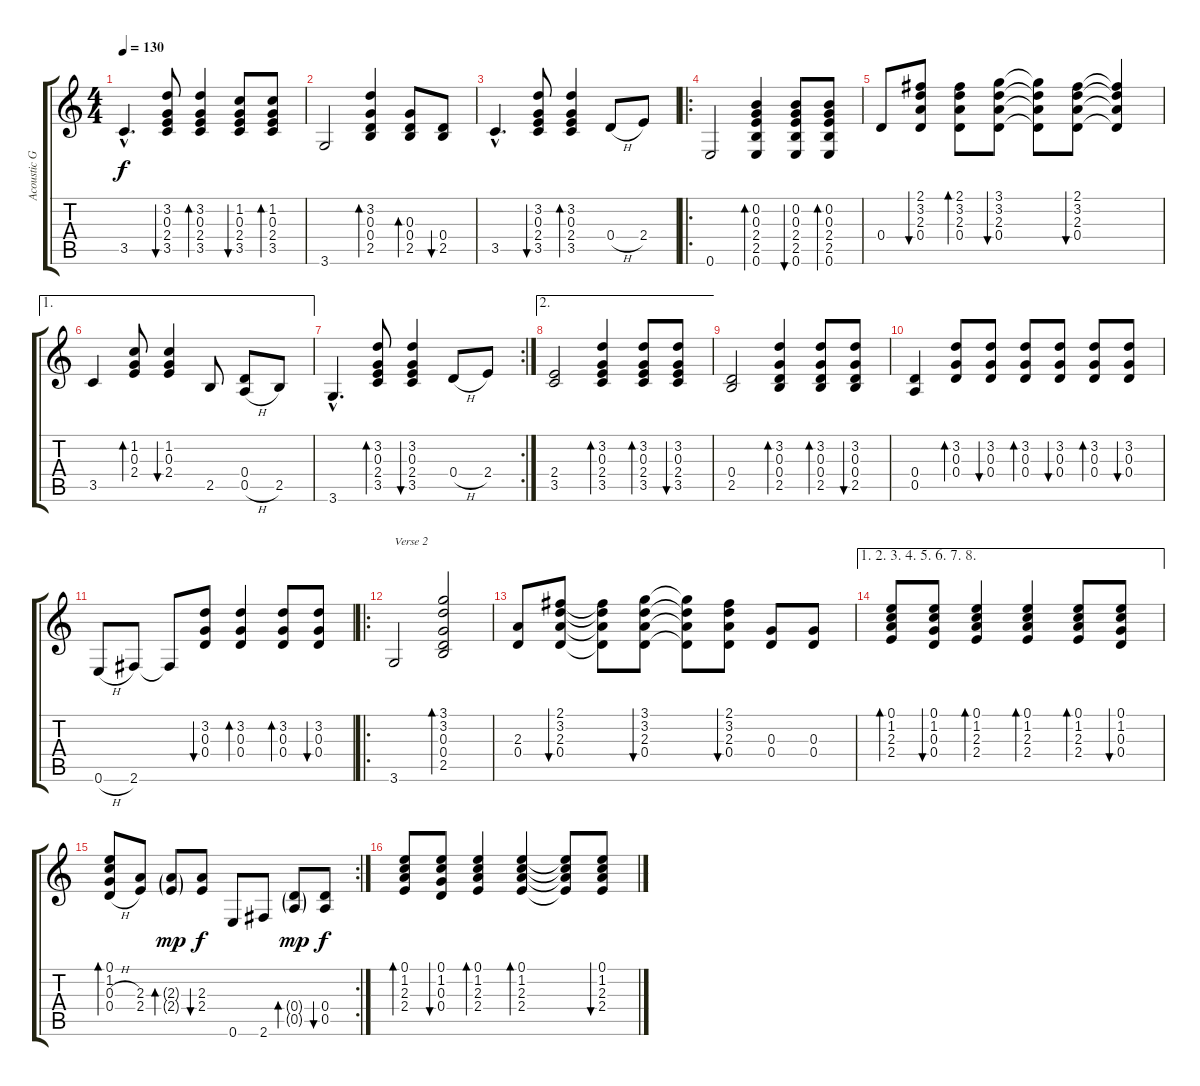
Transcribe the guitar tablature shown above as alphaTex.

\track ("Acoustic Guitar" "Acoustic G") {instrument acousticguitarnylon}
\staff {score tabs}
\tuning (E4 B3 G3 D3 A2 E2) {hide}
\ts (4 4)
\tempo 130
\clef g2
\ks c
3.5{hac}.4{d dy f} (3.2 0.3 2.4 3.5).8{bu 30} (3.2 0.3 2.4 3.5).4{bd 30} (1.2 0.3 2.4 3.5).8{bu 30} (1.2 0.3 2.4 3.5).8{bd 30} |
3.6.2 (3.2 0.3 0.4 2.5).4{bd 30} (0.3 0.4 2.5).8{bd 30} (0.4 2.5).8{bu 30} |
3.5{hac}.4{d} (3.2 0.3 2.4 3.5).8{bu 30} (3.2 0.3 2.4 3.5).4{bd 30} 0.4{h}.8 2.4.8 |
\ro
0.6.2 (0.2 0.3 2.4 2.5 0.6).4{bd 30} (0.2 0.3 2.4 2.5 0.6).8{bu 30} (0.2 0.3 2.4 2.5 0.6).8{bd 30} |
0.4.8 (2.1 3.2 2.3 0.4).8{bu 30} (2.1 3.2 2.3 0.4).8{bd 30} (3.1 3.2 2.3 0.4).8{bu 30} (3.1{t} 3.2{t} 2.3{t} 0.4{t}).8 (2.1 3.2 2.3 0.4).8{bu 30} (2.1{t} 3.2{t} 2.3{t} 0.4{t}).4 |
\ae 1
3.5.4 (1.2 0.3 2.4).8{bd 30} (1.2 0.3 2.4).4{bu 30} 2.5.8 (0.4 0.5{h}).8 2.5.8 |
\rc 2
3.6{hac}.4{d} (3.2 0.3 2.4 3.5).8{bd 30} (3.2 0.3 2.4 3.5).4{bu 30} 0.4{h}.8 2.4.8 |
\ae 2
(2.4 3.5).2 (3.2 0.3 2.4 3.5).4{bd 30} (3.2 0.3 2.4 3.5).8{bd 30} (3.2 0.3 2.4 3.5).8{bu 30} |
(0.4 2.5).2 (3.2 0.3 0.4 2.5).4{bd 30} (3.2 0.3 0.4 2.5).8{bd 30} (3.2 0.3 0.4 2.5).8{bu 30} |
(0.4 0.5).4 (3.2 0.3 0.4).8{bd 30} (3.2 0.3 0.4).8{bu 30} (3.2 0.3 0.4).8{bd 30} (3.2 0.3 0.4).8{bu 30} (3.2 0.3 0.4).8{bd 30} (3.2 0.3 0.4).8{bu 30} |
0.6{h}.8 2.6.8 2.6{t}.8 (3.2 0.3 0.4).8{bu 30} (3.2 0.3 0.4).4{bd 30} (3.2 0.3 0.4).8{bd 30} (3.2 0.3 0.4).8{bu 30} |
\ro
3.6.2{txt "Verse 2"} (3.1 3.2 0.3 0.4 2.5).2{bd 30} |
(2.3 0.4).8 (2.1 3.2 2.3 0.4).8{bu 30} (2.1{t} 3.2{t} 2.3{t} 0.4{t}).8 (3.1 3.2 2.3 0.4).8{bu 30} (3.1{t} 3.2{t} 2.3{t} 0.4{t}).8 (2.1 3.2 2.3 0.4).8{bu 30} (0.3 0.4).8 (0.3 0.4).8 |
\ae (1 2 3 4 5 6 7 8)
(0.1 1.2 2.3 2.4).8{bd 30} (0.1 1.2 0.3 0.4).8{bu 30} (0.1 1.2 2.3 2.4).4{bd 30} (0.1 1.2 2.3 2.4).4{bd 30} (0.1 1.2 2.3 2.4).8{bd 30} (0.1 1.2 0.3 0.4).8{bu 30} |
\rc 2
(0.1 1.2 0.3{h} 0.4{h}).8{bd 30} (2.3 2.4).8 (2.3{g} 2.4{g}).8{bd 30 dy mp} (2.3 2.4).8{bu 30 dy f} 0.6.8 2.6.8 (0.4{g} 0.5{g}).8{bd 30 dy mp} (0.4 0.5).8{bu 30 dy f} |
(0.1 1.2 2.3 2.4).8{bd 30} (0.1 1.2 0.3 0.4).8{bu 30} (0.1 1.2 2.3 2.4).4{bd 30} (0.1 1.2 2.3 2.4).4{bd 30} (0.1{t} 1.2{t} 2.3{t} 2.4{t}).8 (0.1 1.2 2.3 2.4).8{bu 30}
